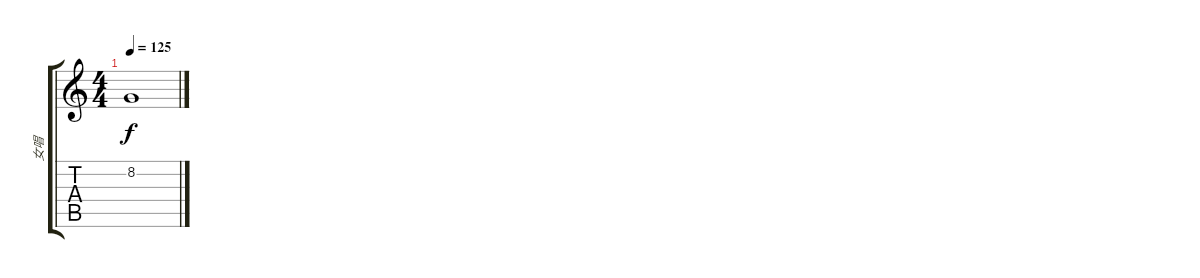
\track ("女唱" "女唱") {instrument sopranosax}
\staff {score tabs}
\tuning (E4 B3 G3 D3 A2 E2) {hide}
\ts (4 4)
\tempo 125
\clef g2
\ks c
8.2.1{dy f}
